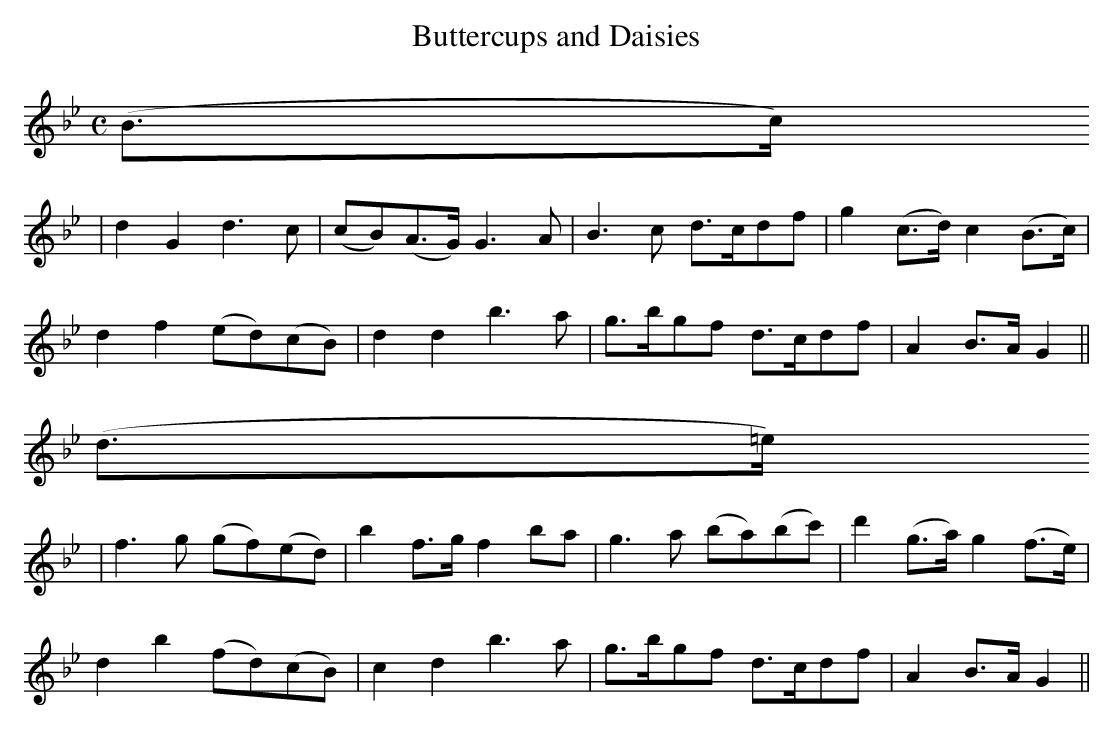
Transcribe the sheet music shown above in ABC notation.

X:1
T: Buttercups and Daisies
M: C
L: 1/8
K: Gm
(B>c)
| d2 G2 d3 c | (cB)(A>G) G3 A | B3  c d>cdf | g2 (c>d) c2 (B>c) |
d2 f2 (ed)(cB) | d2 d2 b3 a | g>bgf d>cdf | A2 B>A G2 ||
(d>=e)
| f3 g (gf)(ed) | b2 f>g f2 ba | g3 a (ba)(bc') | d'2 (g>a) g2 (f>e) |
d2 b2 (fd)(cB) | c2 d2 b3 a | g>bgf d>cdf | A2 B>A G2 ||
